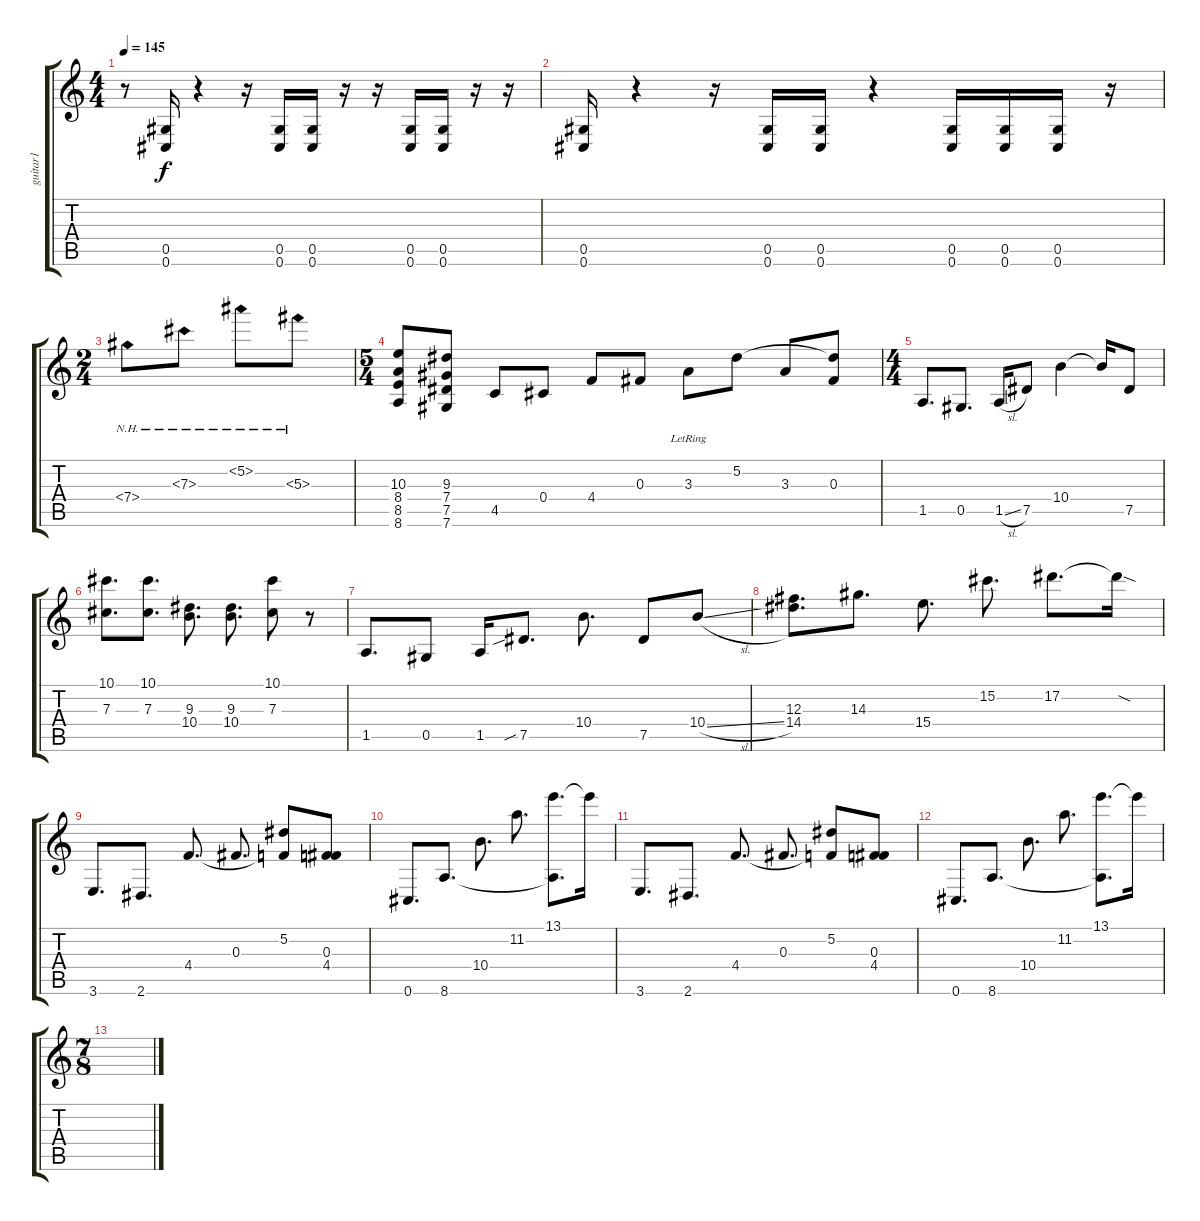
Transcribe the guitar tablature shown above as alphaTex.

\track ("guitar1" "guitar1") {instrument distortionguitar}
\staff {score tabs}
\tuning (Eb4 Bb3 Gb3 Db3 Ab2 Db2) {hide}
\ts (4 4)
\tempo 145
\clef g2
\ks c
r.8{dy f} (0.5 0.6).16 r.4 r.16 (0.5 0.6).16 (0.5 0.6).16 r.16 r.16 (0.5 0.6).16 (0.5 0.6).16 r.16 r.16 |
(0.5 0.6).16 r.4 r.16 (0.5 0.6).16 (0.5 0.6).16 r.4 (0.5 0.6).16 (0.5 0.6).16 (0.5 0.6).16 r.16 |
\ts (2 4)
7.4{nh}.8 7.3{nh}.8 5.2{nh}.8 5.3{nh}.8 |
\ts (5 4)
(10.3 8.4 8.5 8.6).8 (9.3 7.4 7.5 7.6).8 4.5.8 0.4.8 4.4.8 0.3.8 3.3{lr}.8 5.2.8 3.3.8 (5.2{t} 0.3).8 |
\ts (4 4)
1.5.8{d} 0.5.8{d} 1.5{sl}.16 7.5.8 10.4.4 10.4{t}.16 7.5.8 |
(10.1 7.3).8{d} (10.1 7.3).8{d} (9.3 10.4).8{d} (9.3 10.4).8{d} (10.1 7.3).8 r.8 |
1.5.8{d} 0.5.8 1.5.16 7.5{sib}.8{d} 10.4.8{d} 7.5.8 10.4{sl}.8 |
(12.3 14.4).8{d} 14.3.8{d} 15.4.8{d} 15.2.8{d} 17.2.8{d} 17.2{sod t}.16 |
3.6.8{d} 2.6.8{d} 4.4.8{d} 0.3.8{d} (5.2 4.4{t}).8 (0.3 4.4).8 |
0.6.8{d} 8.6.8{d} 10.4.8{d} 11.2.8{d} (13.1 8.6{t}).8{d} 13.1{t}.16 |
3.6.8{d} 2.6.8{d} 4.4.8{d} 0.3.8{d} (5.2 4.4{t}).8 (0.3 4.4).8 |
0.6.8{d} 8.6.8{d} 10.4.8{d} 11.2.8{d} (13.1 8.6{t}).8{d} 13.1{t}.16 |
\ts (7 8)
